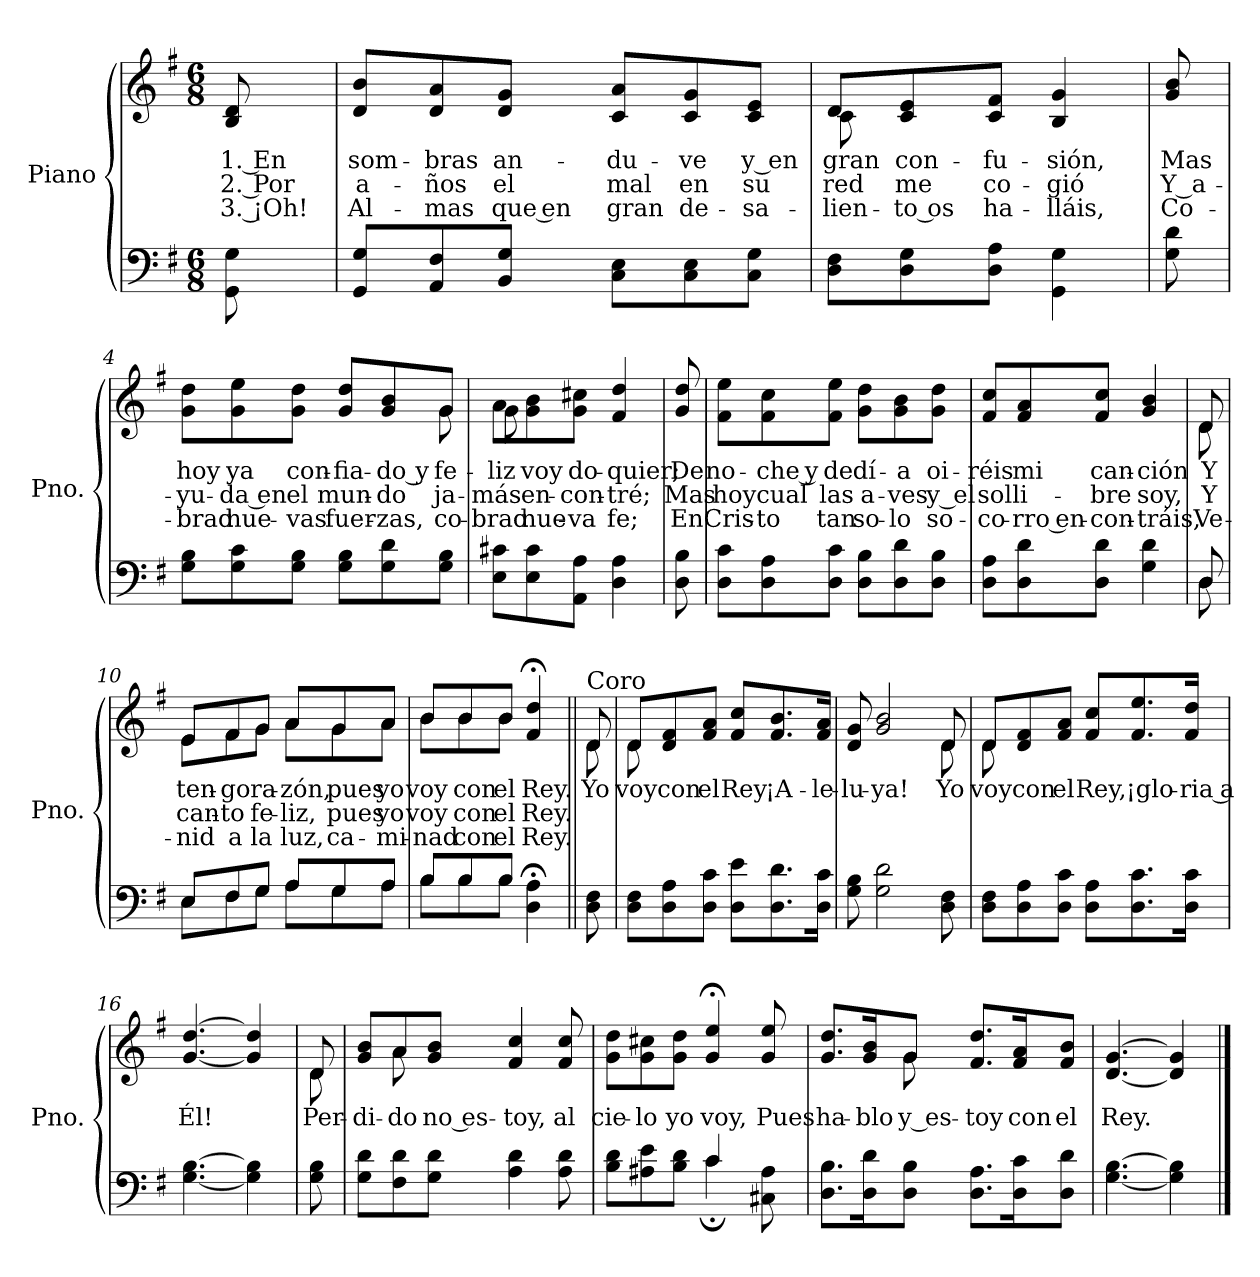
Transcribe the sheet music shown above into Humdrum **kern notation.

**kern	**kern	**text	**text	**text
*part1	*part1	*part1	*part1	*part1
*staff2	*staff1	*staff1	*staff1	*staff1
*I"Piano	*	*	*	*
*I'Pno.	*	*	*	*
*clefF4	*clefG2	*	*	*
*k[f#]	*k[f#]	*	*	*
*M6/8	*M6/8	*	*	*
=	=	=	=	=
!	!	!LO:LY:b	!LO:LY:b	!LO:LY:b
8GG\ 8G\	8B/ 8d/	1. En	2. Por	3. ¡Oh!
=1	=1	=1	=1	=1
!	!	!LO:LY:b	!LO:LY:b	!LO:LY:b
8GG/ 8G/L	8d/ 8b/L	som-	a-	Al-
!	!	!LO:LY:b	!LO:LY:b	!LO:LY:b
8AA/ 8F#/	8d/ 8a/	-bras	-ños	-mas
!	!	!LO:LY:b	!LO:LY:b	!LO:LY:b
8BB/ 8G/J	8d/ 8g/J	an-	el	que en
!	!	!LO:LY:b	!LO:LY:b	!LO:LY:b
8C\ 8E\L	8c/ 8a/L	-du-	mal	gran
!	!	!LO:LY:b	!LO:LY:b	!LO:LY:b
8C\ 8E\	8c/ 8g/	-ve	en	de-
!	!	!LO:LY:b	!LO:LY:b	!LO:LY:b
8C\ 8G\J	8c/ 8e/J	y en	su	-sa-
=2	=2	=2	=2	=2
!	!	!LO:LY:b	!LO:LY:b	!LO:LY:b
*	*^	*	*	*
8D\ 8F#\L	8d/L	8c\	gran	red	-lien-
!	!	!	!LO:LY:b	!LO:LY:b	!LO:LY:b
8D\ 8G\	8c/ 8e/	2ryy	con-	me	-to os
!	!	!	!LO:LY:b	!LO:LY:b	!LO:LY:b
8D\ 8A\J	8c/ 8f#/J	.	-fu-	co-	ha-
!	!	!	!LO:LY:b	!LO:LY:b	!LO:LY:b
4GG\ 4G\	4B/ 4g/	.	-sión,	-gió	-lláis,
*	*v	*v	*	*	*
!!LO:LB:g=z
=3	=3	=3	=3	=3
!	!	!LO:LY:b	!LO:LY:b	!LO:LY:b
8G\ 8d\	8g/ 8b/	Mas	Y a-	Co-
=4	=4	=4	=4	=4
!	!	!LO:LY:b	!LO:LY:b	!LO:LY:b
*	*^	*	*	*
8G\ 8B\L	8g\ 8dd\L	8ryy	hoy	-yu-	-brad
!	!	!	!LO:LY:b	!LO:LY:b	!LO:LY:b
*	*v	*v	*	*	*
8G\ 8c\	8g\ 8ee\	ya	-da en	nue-
!	!	!LO:LY:b	!LO:LY:b	!LO:LY:b
8G\ 8B\J	8g\ 8dd\J	con-	el	-vas
!	!	!LO:LY:b	!LO:LY:b	!LO:LY:b
8G\ 8B\L	8g/ 8dd/L	-fia-	mun-	fuer-
!	!	!LO:LY:b	!LO:LY:b	!LO:LY:b
8G\ 8d\	8g/ 8b/	-do y	-do	-zas,
!	!	!LO:LY:b	!LO:LY:b	!LO:LY:b
*	*^	*	*	*
8G\ 8B\J	8g/J	8g\	fe-	ja-	co-
=5	=5	=5	=5	=5	=5
!	!	!	!LO:LY:b	!LO:LY:b	!LO:LY:b
8E\ 8c#X\L	8a\L	8g\	-liz	-más	-brad
!	!	!	!LO:LY:b	!LO:LY:b	!LO:LY:b
8E\ 8c#\	8g\ 8b\	2ryy	voy	en-	nue-
!	!	!	!LO:LY:b	!LO:LY:b	!LO:LY:b
8AA\ 8A\J	8g\ 8cc#X\J	.	do-	-con-	-va
!	!	!	!LO:LY:b	!LO:LY:b	!LO:LY:b
4D\ 4A\	4f#/ 4dd/	.	-quier;	-tré;	fe;
*	*v	*v	*	*	*
!!LO:LB:g=z
=6	=6	=6	=6	=6
!	!	!LO:LY:b	!LO:LY:b	!LO:LY:b
8D\ 8B\	8g/ 8dd/	De	Mas	En
=7	=7	=7	=7	=7
!	!	!LO:LY:b	!LO:LY:b	!LO:LY:b
8D\ 8c\L	8f#\ 8ee\L	no-	hoy	Cris-
!	!	!LO:LY:b	!LO:LY:b	!LO:LY:b
8D\ 8A\	8f#\ 8cc\	-che y	cual	-to
!	!	!LO:LY:b	!LO:LY:b	!LO:LY:b
8D\ 8c\J	8f#\ 8ee\J	de	las	tan
!	!	!LO:LY:b	!LO:LY:b	!LO:LY:b
8D\ 8B\L	8g\ 8dd\L	dí-	a-	so-
!	!	!LO:LY:b	!LO:LY:b	!LO:LY:b
8D\ 8d\	8g\ 8b\	-a	-ves	-lo
!	!	!LO:LY:b	!LO:LY:b	!LO:LY:b
8D\ 8B\J	8g\ 8dd\J	oi-	y el	so-
=8	=8	=8	=8	=8
!	!	!LO:LY:b	!LO:LY:b	!LO:LY:b
8D\ 8A\L	8f#/ 8cc/L	-réis	sol	-co-
!	!	!LO:LY:b	!LO:LY:b	!LO:LY:b
8D\ 8d\	8f#/ 8a/	mi	li-	-rro en-
!	!	!LO:LY:b	!LO:LY:b	!LO:LY:b
8D\ 8d\J	8f#/ 8cc/J	can-	-bre	-con-
!	!	!LO:LY:b	!LO:LY:b	!LO:LY:b
4G\ 4d\	4g/ 4b/	-ción	soy,	-tráis,
!!LO:LB:g=z
=9	=9	=9	=9	=9
*^	*	*	*	*
!	!	!	!LO:LY:b	!LO:LY:b	!LO:LY:b
*	*	*^	*	*	*
8D/	8D\	8d/	8d\	Y	Y	Ve-
=10	=10	=10	=10	=10	=10	=10
!	!	!	!	!LO:LY:b	!LO:LY:b	!LO:LY:b
8E/L	8E\L	8e/L	8e\L	ten-	can-	-nid
!	!	!	!	!LO:LY:b	!LO:LY:b	!LO:LY:b
8F#/	8F#\	8f#/	8f#\	-go	-to	a
!	!	!	!	!LO:LY:b	!LO:LY:b	!LO:LY:b
8G/J	8G\J	8g/J	8g\J	ra-	fe-	la
!	!	!	!	!LO:LY:b	!LO:LY:b	!LO:LY:b
8A/L	8A\L	8a/L	8a\L	-zón,	-liz,	luz,
!	!	!	!	!LO:LY:b	!LO:LY:b	!LO:LY:b
8G/	8G\	8g/	8g\	pues	pues	ca-
!	!	!	!	!LO:LY:b	!LO:LY:b	!LO:LY:b
8A/J	8A\J	8a/J	8a\J	yo	yo	-mi-
=11	=11	=11	=11	=11	=11	=11
!	!	!	!	!LO:LY:b	!LO:LY:b	!LO:LY:b
8B/L	8B\L	8b/L	8b\L	voy	voy	-nad
!	!	!	!	!LO:LY:b	!LO:LY:b	!LO:LY:b
8B/	8B\	8b/	8b\	con	con	con
!	!	!	!	!LO:LY:b	!LO:LY:b	!LO:LY:b
8B/J	8B\J	8b/J	8b\J	el	el	el
!	!	!	!	!LO:LY:b	!LO:LY:b	!LO:LY:b
4D\; 4A\;	4ryy	4f#/;< 4dd/;<	4ryy	Rey.	Rey.	Rey.
!!LO:PB:g=z	!!
=12||	=12||	=12||	=12||	=12||	=12||	=12||
!	!	!LO:TX:t=Coro	!	!	!	!
!	!	!	!	!LO:LY:b	!	!
*v	*v	*	*	*	*	*
8D\ 8F#\	8d/	8d\	Yo	.	.
=13	=13	=13	=13	=13	=13
!	!	!	!LO:LY:b	!	!
8D\ 8F#\L	8d/L	8d\	voy	.	.
!	!	!	!LO:LY:b	!	!
8D\ 8A\	8d/ 8f#/	2ryy	con	.	.
!	!	!	!LO:LY:b	!	!
8D\ 8c\J	8f#/ 8a/J	.	el	.	.
!	!	!	!LO:LY:b	!	!
8D\ 8e\L	8f#/ 8cc/L	.	Rey	.	.
!	!	!	!LO:LY:b	!	!
8.D\ 8.d\	8.f#/ 8.b/	.	¡A-	.	.
.	.	8ryy	.	.	.
!	!	!	!LO:LY:b	!	!
16D\ 16c\Jk	16f#/ 16a/Jk	.	-le-	.	.
=14	=14	=14	=14	=14	=14
!	!	!	!LO:LY:b	!	!
8G\ 8B\	8d/ 8g/	8ryy	-lu-	.	.
!	!	!	!LO:LY:b	!	!
*	*v	*v	*	*	*
2G\ 2d\	2g/ 2b/	-ya!	.	.
!	!	!LO:LY:b	!	!
*	*^	*	*	*
8D\ 8F#\	8d/	8d\	Yo	.	.
=15	=15	=15	=15	=15	=15
!	!	!	!LO:LY:b	!	!
8D\ 8F#\L	8d/L	8d\	voy	.	.
!	!	!	!LO:LY:b	!	!
8D\ 8A\	8d/ 8f#/	2ryy	con	.	.
!	!	!	!LO:LY:b	!	!
8D\ 8c\J	8f#/ 8a/J	.	el	.	.
!	!	!	!LO:LY:b	!	!
8D\ 8A\L	8f#/ 8cc/L	.	Rey,	.	.
!	!	!	!LO:LY:b	!	!
8.D\ 8.c\	8.f#/ 8.ee/	.	¡glo-	.	.
.	.	8ryy	.	.	.
!	!	!	!LO:LY:b	!	!
16D\ 16c\Jk	16f#/ 16dd/Jk	.	-ria a	.	.
*	*v	*v	*	*	*
=16	=16	=16	=16	=16
!	!	!LO:LY:b	!	!
[4.G\ [4.B\	[4.g/ [4.dd/	Él!	.	.
4G\] 4B\]	4g/] 4dd/]	.	.	.
!!LO:LB:g=z
=17	=17	=17	=17	=17
!	!	!LO:LY:b	!	!
*	*^	*	*	*
8G\ 8B\	8d/	8d\	Per-	.	.
=18	=18	=18	=18	=18	=18
!	!	!	!LO:LY:b	!	!
8G\ 8d\L	8g/ 8b/L	8ryy	-di-	.	.
!	!	!	!LO:LY:b	!	!
8F#\ 8d\	8a/	8a\	-do	.	.
!	!	!	!LO:LY:b	!	!
8G\ 8d\J	8g/ 8b/J	2ryy	no es-	.	.
!	!	!	!LO:LY:b	!	!
4A\ 4d\	4f#/ 4cc/	.	-toy,	.	.
!	!	!	!LO:LY:b	!	!
8A\ 8d\	8f#/ 8cc/	.	al	.	.
*	*v	*v	*	*	*
=19	=19	=19	=19	=19
*^	*	*	*	*
!	!	!	!LO:LY:b	!	!
8B\ 8d\L	4.ryy	8g\ 8dd\L	cie-	.	.
!	!	!	!LO:LY:b	!	!
8A#X\ 8e\	.	8g\ 8cc#X\	-lo	.	.
!	!	!	!LO:LY:b	!	!
8B\ 8d\J	.	8g\ 8dd\J	yo	.	.
!	!	!	!LO:LY:b	!	!
4c/	4c;\	4g/;< 4ee/;<	voy,	.	.
!	!	!	!LO:LY:b	!	!
8C#X\ 8A#\	8ryy	8g/ 8ee/	Pues	.	.
=20	=20	=20	=20	=20	=20
!	!	!	!LO:LY:b	!	!
*v	*v	*^	*	*	*
8.D\ 8.B\L	8.g/ 8.dd/L	4ryy	ha-	.	.
!	!	!	!LO:LY:b	!	!
16D\ 16d\K	16g/ 16b/K	.	-blo	.	.
!	!	!	!LO:LY:b	!	!
8D\ 8B\J	8g/J	8g\	y es-	.	.
!	!	!	!LO:LY:b	!	!
8.D\ 8.A\L	8.f#/ 8.dd/L	4.ryy	-toy	.	.
!	!	!	!LO:LY:b	!	!
16D\ 16c\K	16f#/ 16a/K	.	con	.	.
!	!	!	!LO:LY:b	!	!
8D\ 8d\J	8f#/ 8b/J	.	el	.	.
*	*v	*v	*	*	*
=21	=21	=21	=21	=21
!	!	!LO:LY:b	!	!
[4.G\ [4.B\	[4.d/ [4.g/	Rey.	.	.
4G\] 4B\]	4d/] 4g/]	.	.	.
==	==	==	==	==
*-	*-	*-	*-	*-
